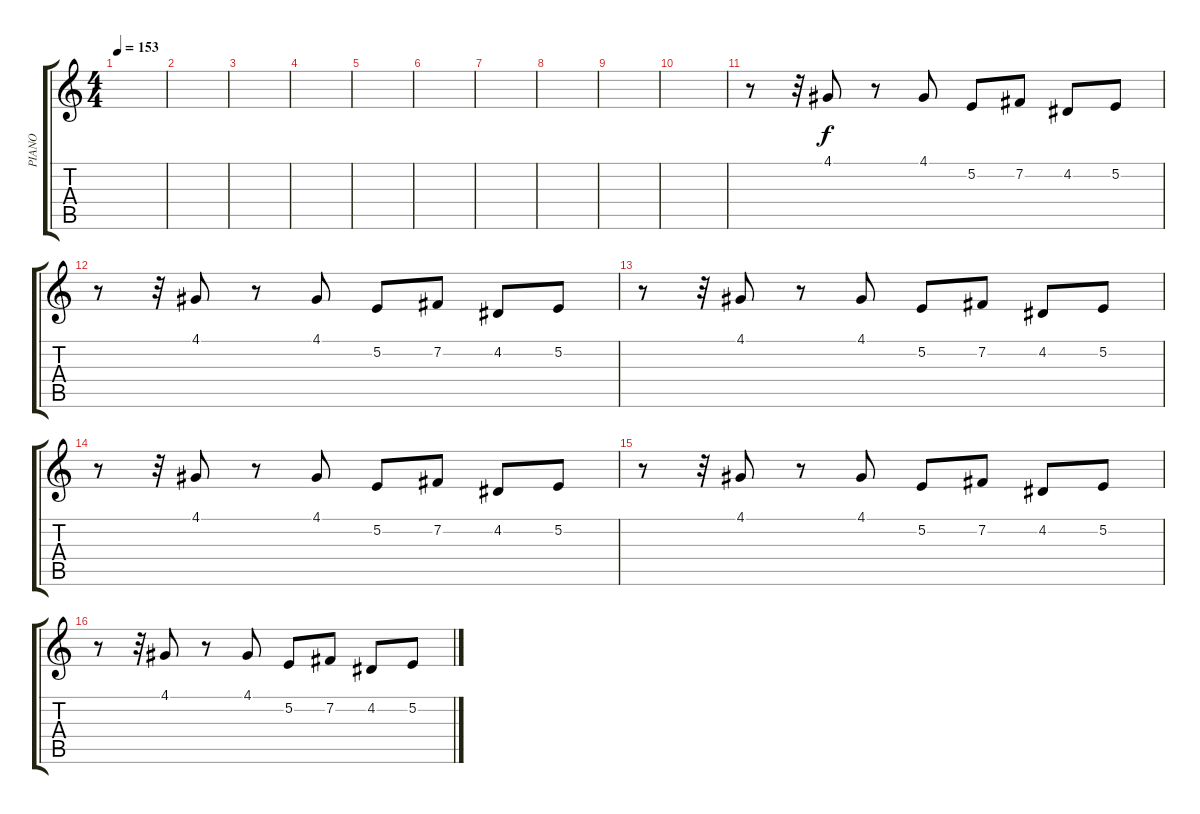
\track ("PIANO" "PIANO") {instrument brightacousticpiano}
\staff {score tabs}
\tuning (E4 B3 G3 D3 A2 E2) {hide}
\ts (4 4)
\tempo 153
\clef g2
\ks c
|
|
|
|
|
|
|
|
|
|
r.8 r.32 4.1.8 r.8 4.1.8 5.2.8 7.2.8 4.2.8 5.2.8 |
r.8 r.32 4.1.8 r.8 4.1.8 5.2.8 7.2.8 4.2.8 5.2.8 |
r.8 r.32 4.1.8 r.8 4.1.8 5.2.8 7.2.8 4.2.8 5.2.8 |
r.8 r.32 4.1.8 r.8 4.1.8 5.2.8 7.2.8 4.2.8 5.2.8 |
r.8 r.32 4.1.8 r.8 4.1.8 5.2.8 7.2.8 4.2.8 5.2.8 |
r.8 r.32 4.1.8 r.8 4.1.8 5.2.8 7.2.8 4.2.8 5.2.8
